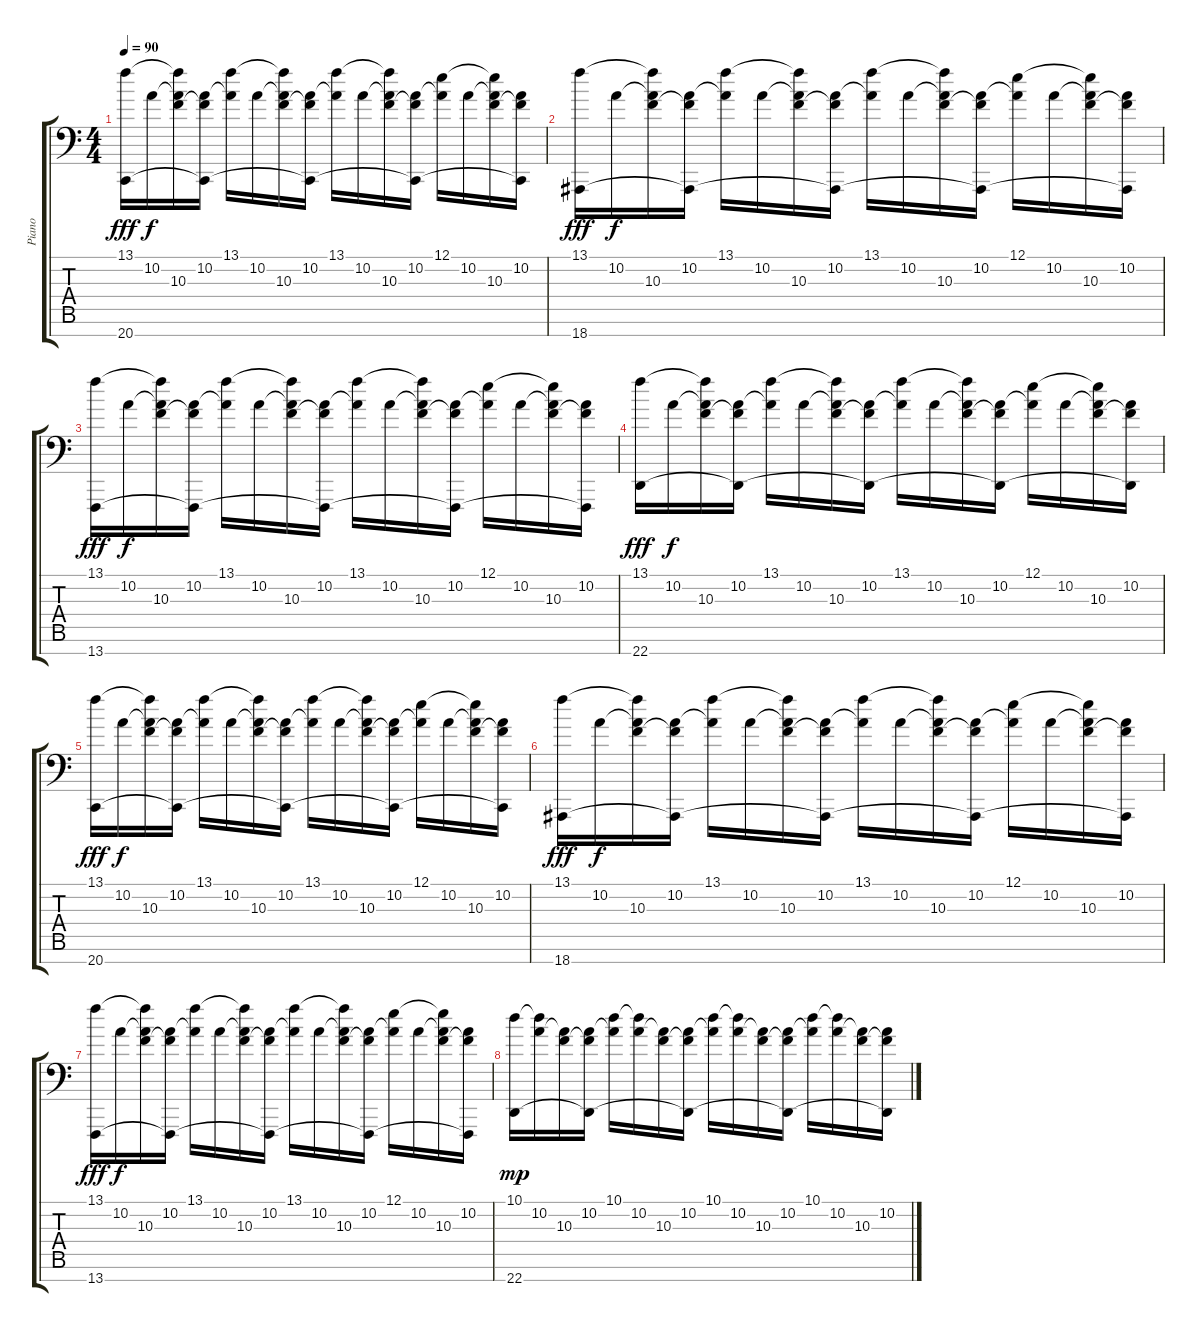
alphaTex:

\track ("Piano" "Piano") {instrument acousticgrandpiano}
\staff {score tabs}
\tuning (E4 B3 G3 D3 A2 E2 E0) {hide}
\ts (4 4)
\tempo 90
\clef f4
\ks c
(13.1 20.7).16{dy fff} 10.2.16{dy f} (13.1{t} 10.2{t} 10.3).16 (10.2 10.3{t} 20.7{t}).16 (13.1 10.2{t}).16 10.2.16 (13.1{t} 10.2{t} 10.3).16 (10.2 10.3{t} 20.7{t}).16 (13.1 10.2{t}).16 10.2.16 (13.1{t} 10.2{t} 10.3).16 (10.2 10.3{t} 20.7{t}).16 (12.1 10.2{t}).16 10.2.16 (12.1{t} 10.2{t} 10.3).16 (10.2 10.3{t} 20.7{t}).16 |
(13.1 18.7).16{dy fff} 10.2.16{dy f} (13.1{t} 10.2{t} 10.3).16 (10.2 10.3{t} 18.7{t}).16 (13.1 10.2{t}).16 10.2.16 (13.1{t} 10.2{t} 10.3).16 (10.2 10.3{t} 18.7{t}).16 (13.1 10.2{t}).16 10.2.16 (13.1{t} 10.2{t} 10.3).16 (10.2 10.3{t} 18.7{t}).16 (12.1 10.2{t}).16 10.2.16 (12.1{t} 10.2{t} 10.3).16 (10.2 10.3{t} 18.7{t}).16 |
(13.1 13.7).16{dy fff} 10.2.16{dy f} (13.1{t} 10.2{t} 10.3).16 (10.2 10.3{t} 13.7{t}).16 (13.1 10.2{t}).16 10.2.16 (13.1{t} 10.2{t} 10.3).16 (10.2 10.3{t} 13.7{t}).16 (13.1 10.2{t}).16 10.2.16 (13.1{t} 10.2{t} 10.3).16 (10.2 10.3{t} 13.7{t}).16 (12.1 10.2{t}).16 10.2.16 (12.1{t} 10.2{t} 10.3).16 (10.2 10.3{t} 13.7{t}).16 |
(13.1 22.7).16{dy fff} 10.2.16{dy f} (13.1{t} 10.2{t} 10.3).16 (10.2 10.3{t} 22.7{t}).16 (13.1 10.2{t}).16 10.2.16 (13.1{t} 10.2{t} 10.3).16 (10.2 10.3{t} 22.7{t}).16 (13.1 10.2{t}).16 10.2.16 (13.1{t} 10.2{t} 10.3).16 (10.2 10.3{t} 22.7{t}).16 (12.1 10.2{t}).16 10.2.16 (12.1{t} 10.2{t} 10.3).16 (10.2 10.3{t} 22.7{t}).16 |
(13.1 20.7).16{dy fff} 10.2.16{dy f} (13.1{t} 10.2{t} 10.3).16 (10.2 10.3{t} 20.7{t}).16 (13.1 10.2{t}).16 10.2.16 (13.1{t} 10.2{t} 10.3).16 (10.2 10.3{t} 20.7{t}).16 (13.1 10.2{t}).16 10.2.16 (13.1{t} 10.2{t} 10.3).16 (10.2 10.3{t} 20.7{t}).16 (12.1 10.2{t}).16 10.2.16 (12.1{t} 10.2{t} 10.3).16 (10.2 10.3{t} 20.7{t}).16 |
(13.1 18.7).16{dy fff} 10.2.16{dy f} (13.1{t} 10.2{t} 10.3).16 (10.2 10.3{t} 18.7{t}).16 (13.1 10.2{t}).16 10.2.16 (13.1{t} 10.2{t} 10.3).16 (10.2 10.3{t} 18.7{t}).16 (13.1 10.2{t}).16 10.2.16 (13.1{t} 10.2{t} 10.3).16 (10.2 10.3{t} 18.7{t}).16 (12.1 10.2{t}).16 10.2.16 (12.1{t} 10.2{t} 10.3).16 (10.2 10.3{t} 18.7{t}).16 |
(13.1 13.7).16{dy fff} 10.2.16{dy f} (13.1{t} 10.2{t} 10.3).16 (10.2 10.3{t} 13.7{t}).16 (13.1 10.2{t}).16 10.2.16 (13.1{t} 10.2{t} 10.3).16 (10.2 10.3{t} 13.7{t}).16 (13.1 10.2{t}).16 10.2.16 (13.1{t} 10.2{t} 10.3).16 (10.2 10.3{t} 13.7{t}).16 (12.1 10.2{t}).16 10.2.16 (12.1{t} 10.2{t} 10.3).16 (10.2 10.3{t} 13.7{t}).16 |
(10.1 22.7).16{dy mp} (10.1{t} 10.2).16 (10.2{t} 10.3).16 (10.2 10.3{t} 22.7{t}).16 (10.1 10.2{t}).16 (10.1{t} 10.2).16 (10.2{t} 10.3).16 (10.2 10.3{t} 22.7{t}).16 (10.1 10.2{t}).16 (10.1{t} 10.2).16 (10.2{t} 10.3).16 (10.2 10.3{t} 22.7{t}).16 (10.1 10.2{t}).16 (10.1{t} 10.2).16 (10.2{t} 10.3).16 (10.2 10.3{t} 22.7{t}).16
